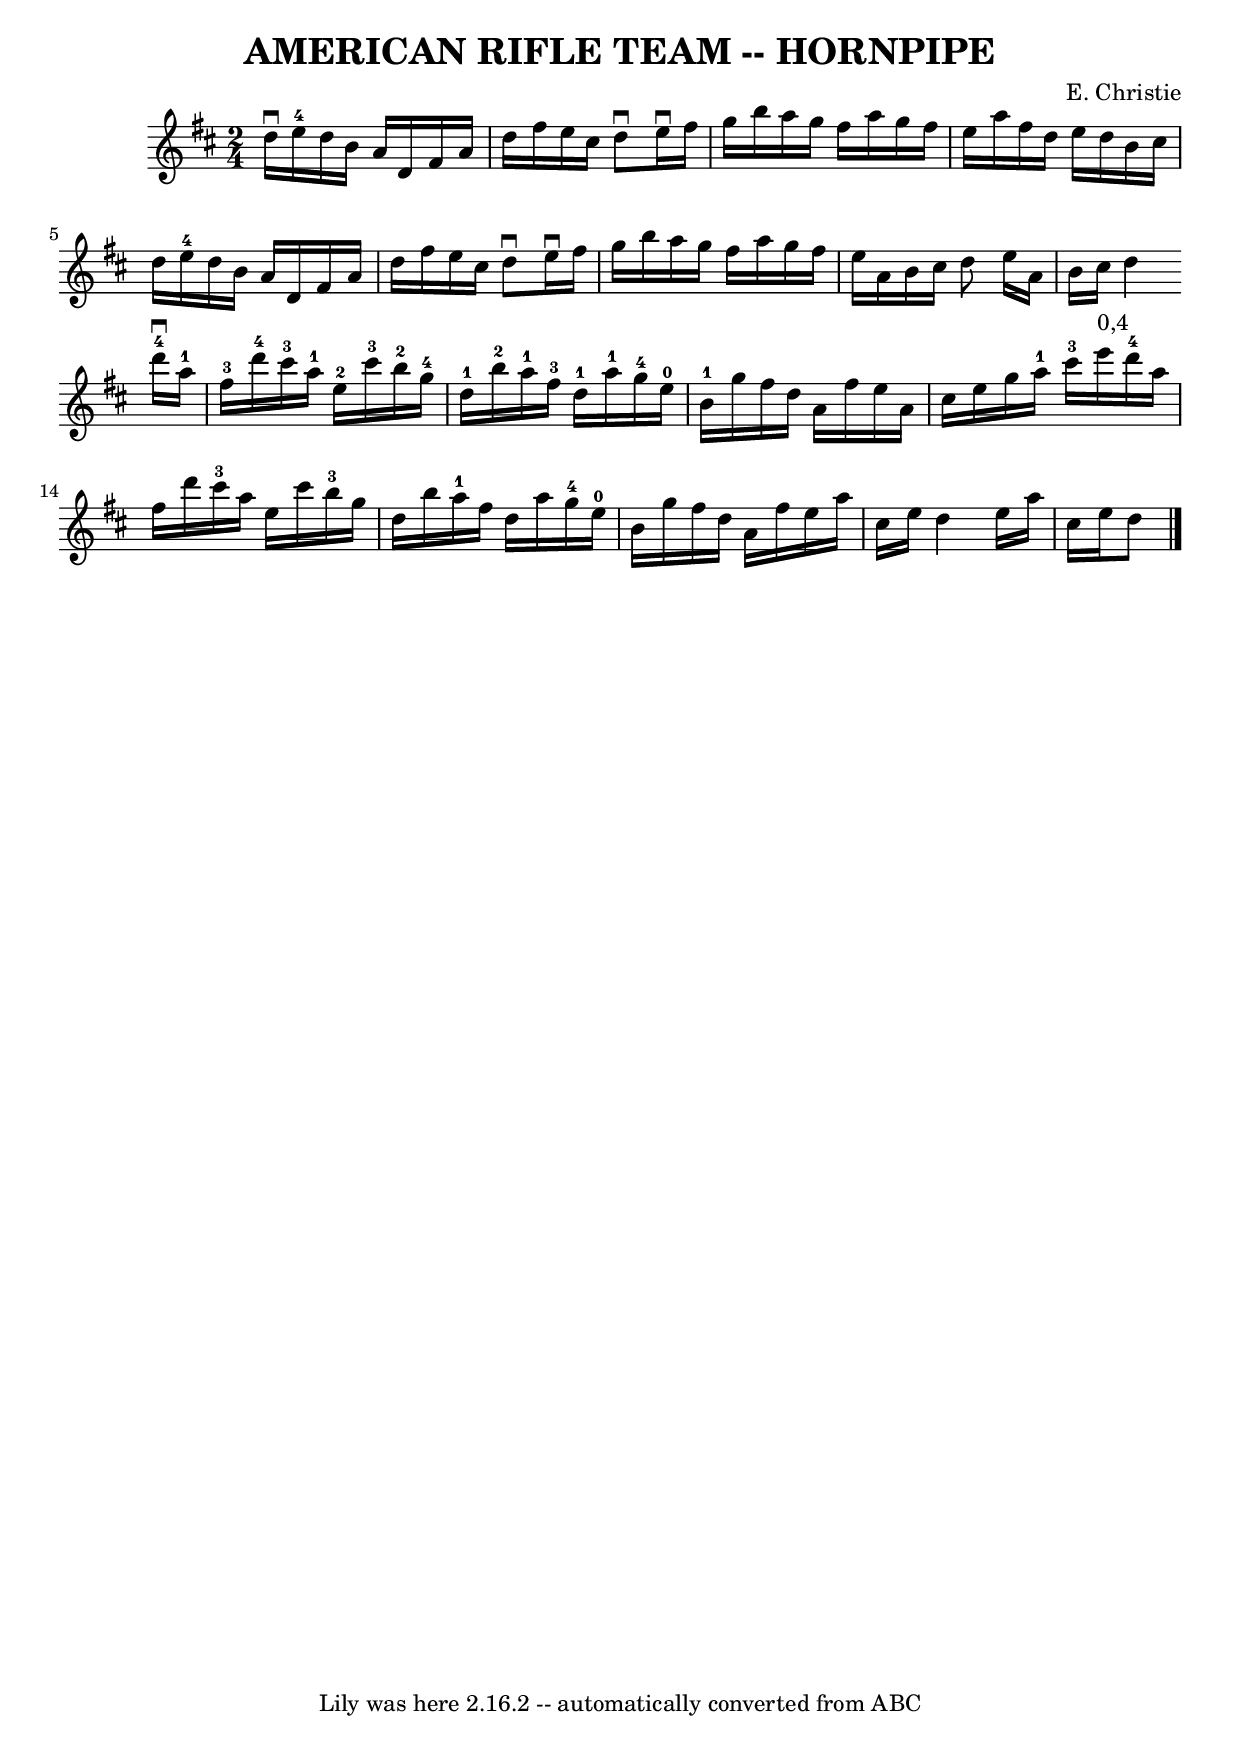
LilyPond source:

\version "2.16.2"
\include "Mammoth.ily"
\header {
  %% book = "Ryan's Mammoth Collection of Fiddle Tunes"
  composer = "E. Christie"
  crossRefNumber = "1"
  footnotes = ""
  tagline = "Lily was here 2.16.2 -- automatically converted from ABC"
  title = "AMERICAN RIFLE TEAM -- HORNPIPE"

}
voicedefault =  {


  \time 2/4 
  \key d \major
 % %staffsep 55
  |
  d''16^\downbow e''16-4 d''16 b'16 a'16 d'16    
  fis'16 a'16    |
  d''16 fis''16 e''16 cis''16 d''8 
  ^\downbow e''16^\downbow fis''16    |
  g''16 b''16 a''16    
  g''16 fis''16 a''16 g''16 fis''16    |
  e''16 a''16    
  fis''16 d''16 e''16 d''16 b'16 cis''16    |
  |
  
  d''16 e''16-4 d''16 b'16 a'16 d'16 fis'16 a'16    
  |
  d''16 fis''16 e''16 cis''16 d''8^\downbow e''16 
  ^\downbow fis''16    |
  g''16 b''16 a''16 g''16 fis''16   
  a''16 g''16 fis''16    |
  e''16 a'16 b'16 cis''16    
  d''8    \bar ":|" e''16 a'16 b'16 cis''16 d''4    \bar "|."     
  \bar "|:" d'''16-4^\downbow a''16-1 fis''16-3 d'''16-4    
  cis'''16-3 a''16-1 e''16-2 cis'''16-3       |
  
  b''16-2 g''16-4 d''16-1 b''16-2 a''16-1 fis''16-3 
  d''16-1 a''16-1       |
  g''16-4 e''16-0 b'16 
  -1 g''16 fis''16 d''16 a'16 fis''16    |
  e''16 a'16 
  cis''16 e''16 g''16 a''16-1 cis'''16-3 e'''16^"0,4"   
  |
  |
  d'''16-4 a''16 fis''16 d'''16      
  cis'''16-3 a''16 e''16 cis'''16    |
  b''16-3 g''16   
  d''16 b''16 a''16-1 fis''16 d''16 a''16        |
  
  g''16-4 e''16-0 b'16 g''16 fis''16 d''16 a'16 fis''16  
  |
  e''16 a''16 cis''16 e''16 d''4    \bar ":|" e''16    
  a''16 cis''16 e''16 d''8    \bar "|."   

}

\score{
  <<

    \context Staff="default"
    {
      \voicedefault 
      
    }

  >>
  \layout {
    
  }
  \midi {
  }

}
